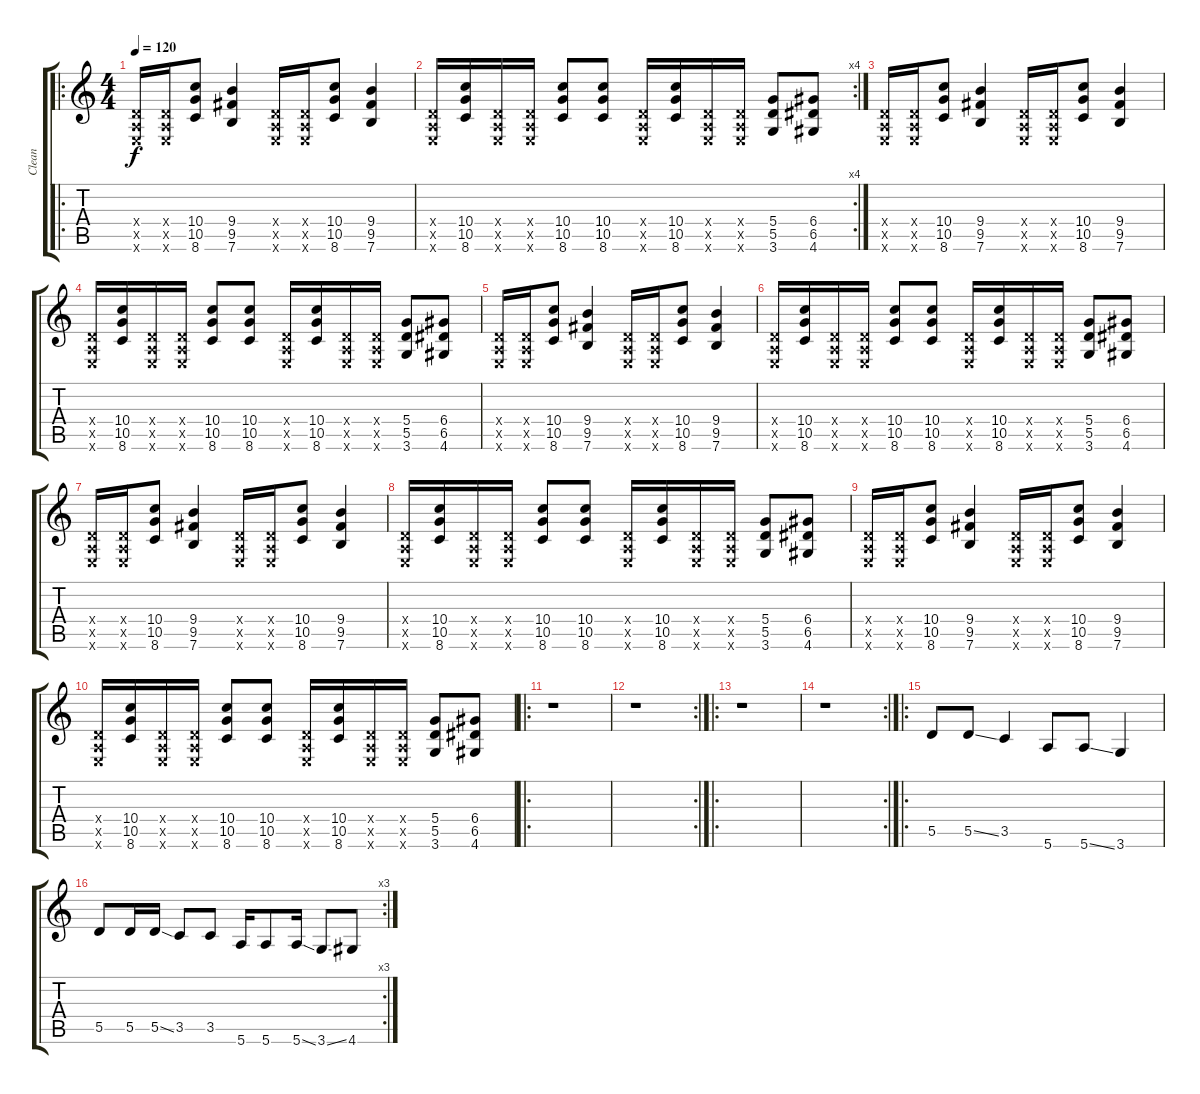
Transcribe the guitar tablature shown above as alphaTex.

\track ("Clean" "Clean") {instrument overdrivenguitar}
\staff {score tabs}
\tuning (E4 B3 G3 D3 A2 E2) {hide}
\ro
\ts (4 4)
\tempo 120
\clef g2
\ks c
(0.4{x} 0.5{x} 0.6{x}).16{dy f} (0.4{x} 0.5{x} 0.6{x}).16 (10.4 10.5 8.6).8 (9.4 9.5 7.6).4 (0.4{x} 0.5{x} 0.6{x}).16 (0.4{x} 0.5{x} 0.6{x}).16 (10.4 10.5 8.6).8 (9.4 9.5 7.6).4 |
\rc 4
(0.4{x} 0.5{x} 0.6{x}).16 (10.4 10.5 8.6).16 (0.4{x} 0.5{x} 0.6{x}).16 (0.4{x} 0.5{x} 0.6{x}).16 (10.4 10.5 8.6).8 (10.4 10.5 8.6).8 (0.4{x} 0.5{x} 0.6{x}).16 (10.4 10.5 8.6).16 (0.4{x} 0.5{x} 0.6{x}).16 (0.4{x} 0.5{x} 0.6{x}).16 (5.4 5.5 3.6).8 (6.4 6.5 4.6).8 |
(0.4{x} 0.5{x} 0.6{x}).16 (0.4{x} 0.5{x} 0.6{x}).16 (10.4 10.5 8.6).8 (9.4 9.5 7.6).4 (0.4{x} 0.5{x} 0.6{x}).16 (0.4{x} 0.5{x} 0.6{x}).16 (10.4 10.5 8.6).8 (9.4 9.5 7.6).4 |
(0.4{x} 0.5{x} 0.6{x}).16 (10.4 10.5 8.6).16 (0.4{x} 0.5{x} 0.6{x}).16 (0.4{x} 0.5{x} 0.6{x}).16 (10.4 10.5 8.6).8 (10.4 10.5 8.6).8 (0.4{x} 0.5{x} 0.6{x}).16 (10.4 10.5 8.6).16 (0.4{x} 0.5{x} 0.6{x}).16 (0.4{x} 0.5{x} 0.6{x}).16 (5.4 5.5 3.6).8 (6.4 6.5 4.6).8 |
(0.4{x} 0.5{x} 0.6{x}).16 (0.4{x} 0.5{x} 0.6{x}).16 (10.4 10.5 8.6).8 (9.4 9.5 7.6).4 (0.4{x} 0.5{x} 0.6{x}).16 (0.4{x} 0.5{x} 0.6{x}).16 (10.4 10.5 8.6).8 (9.4 9.5 7.6).4 |
(0.4{x} 0.5{x} 0.6{x}).16 (10.4 10.5 8.6).16 (0.4{x} 0.5{x} 0.6{x}).16 (0.4{x} 0.5{x} 0.6{x}).16 (10.4 10.5 8.6).8 (10.4 10.5 8.6).8 (0.4{x} 0.5{x} 0.6{x}).16 (10.4 10.5 8.6).16 (0.4{x} 0.5{x} 0.6{x}).16 (0.4{x} 0.5{x} 0.6{x}).16 (5.4 5.5 3.6).8 (6.4 6.5 4.6).8 |
(0.4{x} 0.5{x} 0.6{x}).16 (0.4{x} 0.5{x} 0.6{x}).16 (10.4 10.5 8.6).8 (9.4 9.5 7.6).4 (0.4{x} 0.5{x} 0.6{x}).16 (0.4{x} 0.5{x} 0.6{x}).16 (10.4 10.5 8.6).8 (9.4 9.5 7.6).4 |
(0.4{x} 0.5{x} 0.6{x}).16 (10.4 10.5 8.6).16 (0.4{x} 0.5{x} 0.6{x}).16 (0.4{x} 0.5{x} 0.6{x}).16 (10.4 10.5 8.6).8 (10.4 10.5 8.6).8 (0.4{x} 0.5{x} 0.6{x}).16 (10.4 10.5 8.6).16 (0.4{x} 0.5{x} 0.6{x}).16 (0.4{x} 0.5{x} 0.6{x}).16 (5.4 5.5 3.6).8 (6.4 6.5 4.6).8 |
(0.4{x} 0.5{x} 0.6{x}).16 (0.4{x} 0.5{x} 0.6{x}).16 (10.4 10.5 8.6).8 (9.4 9.5 7.6).4 (0.4{x} 0.5{x} 0.6{x}).16 (0.4{x} 0.5{x} 0.6{x}).16 (10.4 10.5 8.6).8 (9.4 9.5 7.6).4 |
(0.4{x} 0.5{x} 0.6{x}).16 (10.4 10.5 8.6).16 (0.4{x} 0.5{x} 0.6{x}).16 (0.4{x} 0.5{x} 0.6{x}).16 (10.4 10.5 8.6).8 (10.4 10.5 8.6).8 (0.4{x} 0.5{x} 0.6{x}).16 (10.4 10.5 8.6).16 (0.4{x} 0.5{x} 0.6{x}).16 (0.4{x} 0.5{x} 0.6{x}).16 (5.4 5.5 3.6).8 (6.4 6.5 4.6).8 |
\ro
r.1 |
\rc 2
r.1 |
\ro
r.1 |
\rc 2
r.1 |
\ro
5.5.8 5.5{ss}.8 3.5.4 5.6.8 5.6{ss}.8 3.6.4 |
\rc 3
5.5.8 5.5.16 5.5{ss}.16 3.5.8 3.5.8 5.6.16 5.6.8 5.6{ss}.16 3.6{ss}.8 4.6.8
